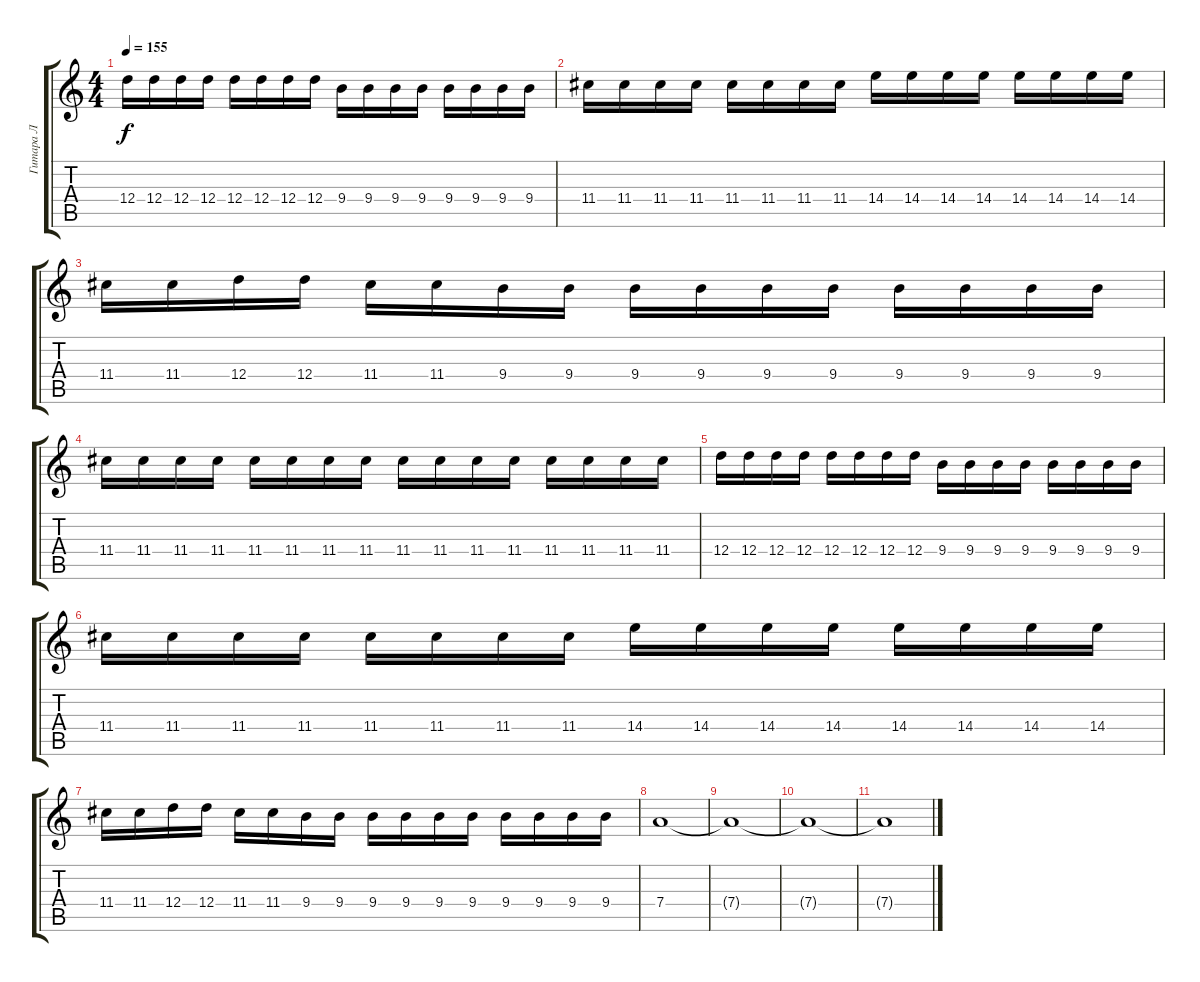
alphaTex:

\track ("Гитара Л" "Гитара Л") {instrument distortionguitar}
\staff {score tabs}
\tuning (E4 B3 G3 D3 A2 E2) {hide}
\ts (4 4)
\tempo 155
\clef g2
\ks c
12.4.16{dy f} 12.4.16 12.4.16 12.4.16 12.4.16 12.4.16 12.4.16 12.4.16 9.4.16 9.4.16 9.4.16 9.4.16 9.4.16 9.4.16 9.4.16 9.4.16 |
11.4.16 11.4.16 11.4.16 11.4.16 11.4.16 11.4.16 11.4.16 11.4.16 14.4.16 14.4.16 14.4.16 14.4.16 14.4.16 14.4.16 14.4.16 14.4.16 |
11.4.16 11.4.16 12.4.16 12.4.16 11.4.16 11.4.16 9.4.16 9.4.16 9.4.16 9.4.16 9.4.16 9.4.16 9.4.16 9.4.16 9.4.16 9.4.16 |
11.4.16 11.4.16 11.4.16 11.4.16 11.4.16 11.4.16 11.4.16 11.4.16 11.4.16 11.4.16 11.4.16 11.4.16 11.4.16 11.4.16 11.4.16 11.4.16 |
12.4.16 12.4.16 12.4.16 12.4.16 12.4.16 12.4.16 12.4.16 12.4.16 9.4.16 9.4.16 9.4.16 9.4.16 9.4.16 9.4.16 9.4.16 9.4.16 |
11.4.16 11.4.16 11.4.16 11.4.16 11.4.16 11.4.16 11.4.16 11.4.16 14.4.16 14.4.16 14.4.16 14.4.16 14.4.16 14.4.16 14.4.16 14.4.16 |
11.4.16 11.4.16 12.4.16 12.4.16 11.4.16 11.4.16 9.4.16 9.4.16 9.4.16 9.4.16 9.4.16 9.4.16 9.4.16 9.4.16 9.4.16 9.4.16 |
7.4.1{volume 0} |
7.4{t}.1 |
7.4{t}.1 |
7.4{t}.1
